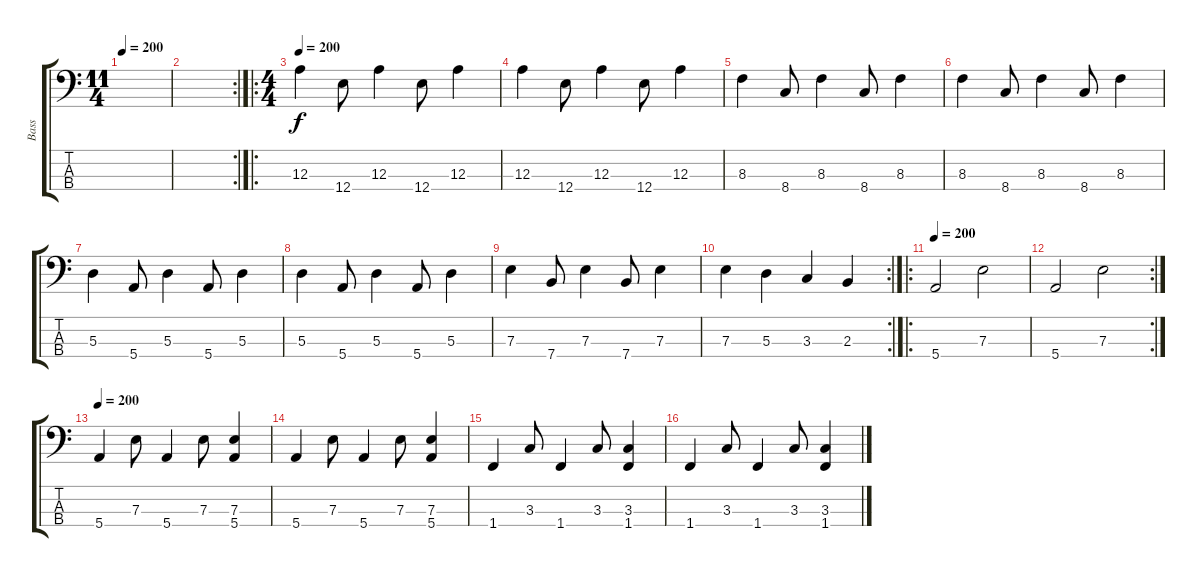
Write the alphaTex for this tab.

\track ("Bass" "Bass") {instrument electricbassfinger}
\staff {score tabs}
\tuning (G2 D2 A1 E1) {hide}
\ts (11 4)
\tempo 200
\tempo 140
\tempo 200
\clef f4
\ks c
|
\rc 2
|
\ro
\ts (4 4)
\tempo 200
12.3.4 12.4.8 12.3.4 12.4.8 12.3.4 |
12.3.4 12.4.8 12.3.4 12.4.8 12.3.4 |
8.3.4 8.4.8 8.3.4 8.4.8 8.3.4 |
8.3.4 8.4.8 8.3.4 8.4.8 8.3.4 |
5.3.4 5.4.8 5.3.4 5.4.8 5.3.4 |
5.3.4 5.4.8 5.3.4 5.4.8 5.3.4 |
7.3.4 7.4.8 7.3.4 7.4.8 7.3.4 |
\rc 2
7.3.4 5.3.4 3.3.4 2.3.4 |
\ro
\tempo 200
5.4.2 7.3.2 |
\rc 2
5.4.2 7.3.2 |
\tempo 200
5.4.4 7.3.8 5.4.4 7.3.8 (7.3 5.4).4 |
5.4.4 7.3.8 5.4.4 7.3.8 (7.3 5.4).4 |
1.4.4 3.3.8 1.4.4 3.3.8 (3.3 1.4).4 |
1.4.4 3.3.8 1.4.4 3.3.8 (3.3 1.4).4
